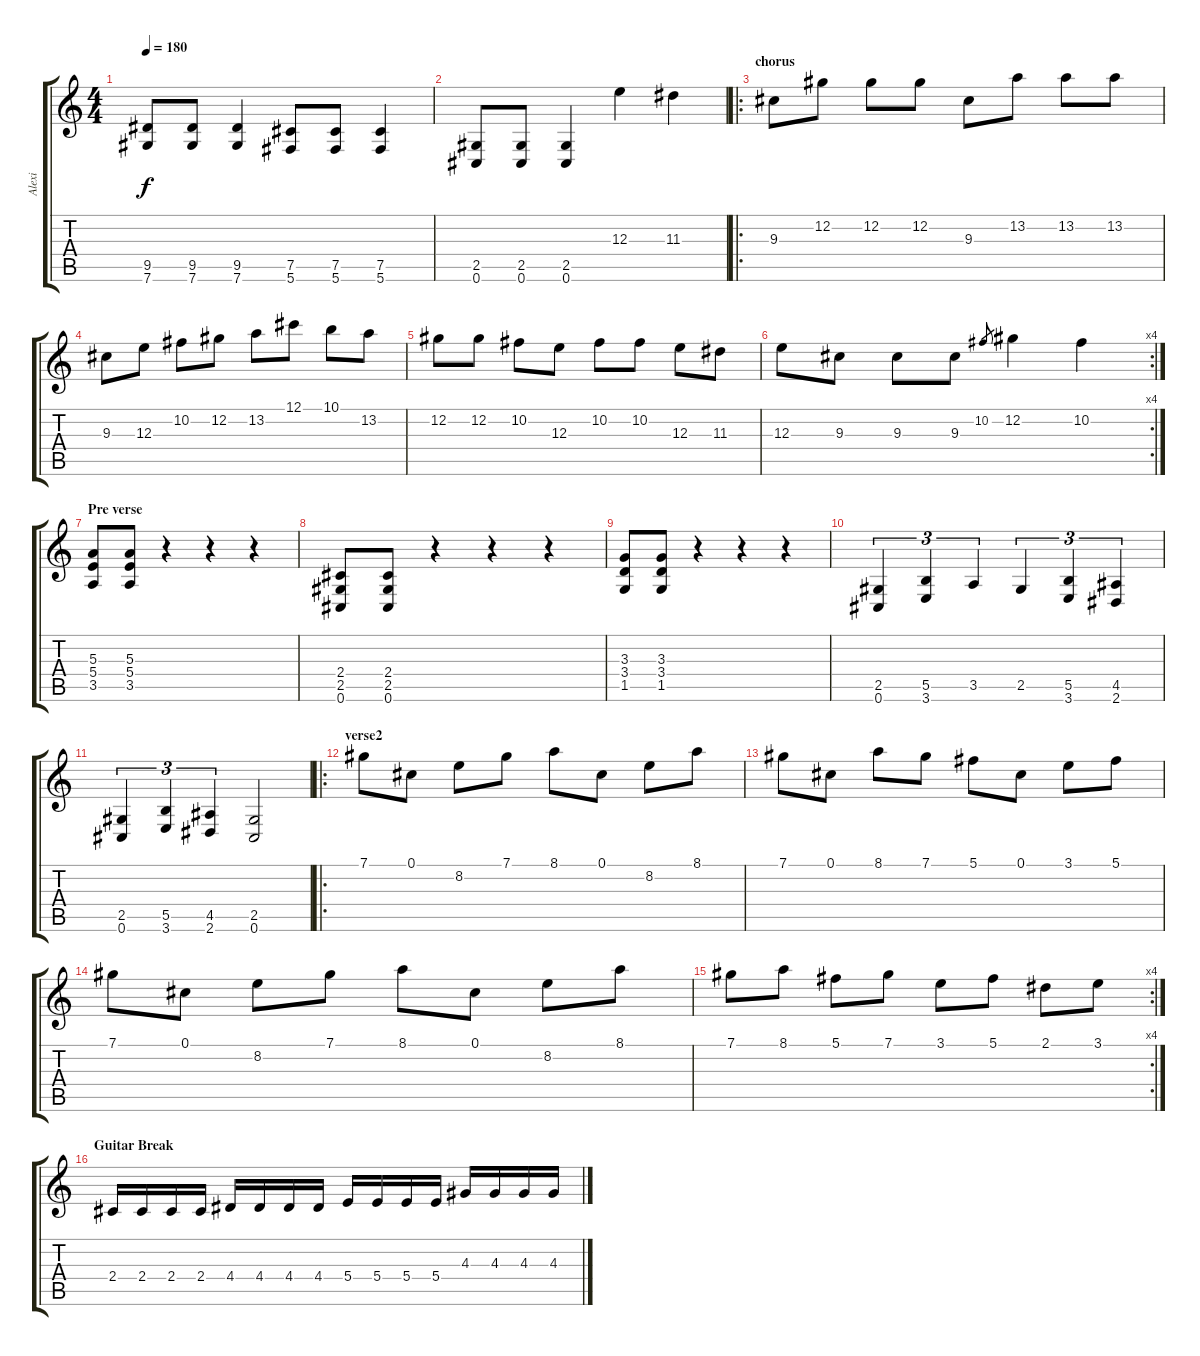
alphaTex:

\track ("Alexi " "Alexi ") {instrument distortionguitar}
\staff {score tabs}
\tuning (Db4 Ab3 E3 B2 Gb2 Db2) {hide}
\ts (4 4)
\tempo 180
\clef g2
\ks c
(9.5 7.6).8{dy f} (9.5 7.6).8 (9.5 7.6).4 (7.5 5.6).8 (7.5 5.6).8 (7.5 5.6).4 |
(2.5 0.6).8 (2.5 0.6).8 (2.5 0.6).4 12.3.4 11.3.4 |
\ro
\section ("" "chorus")
9.3.8 12.2.8 12.2.8 12.2.8 9.3.8 13.2.8 13.2.8 13.2.8 |
9.3.8 12.3.8 10.2.8 12.2.8 13.2.8 12.1.8 10.1.8 13.2.8 |
12.2.8 12.2.8 10.2.8 12.3.8 10.2.8 10.2.8 12.3.8 11.3.8 |
\rc 4
12.3.8 9.3.8 9.3.8 9.3.8 10.2.8{gr} 12.2.4 10.2.4 |
\section ("" "Pre verse")
(5.3 5.4 3.5).8 (5.3 5.4 3.5).8 r.4 r.4 r.4 |
(2.4 2.5 0.6).8 (2.4 2.5 0.6).8 r.4 r.4 r.4 |
(3.3 3.4 1.5).8 (3.3 3.4 1.5).8 r.4 r.4 r.4 |
(2.5 0.6).4{tu (3 2)} (5.5 3.6).4{tu (3 2)} 3.5.4{tu (3 2)} 2.5.4{tu (3 2)} (5.5 3.6).4{tu (3 2)} (4.5 2.6).4{tu (3 2)} |
(2.5 0.6).4{tu (3 2)} (5.5 3.6).4{tu (3 2)} (4.5 2.6).4{tu (3 2)} (2.5 0.6).2 |
\ro
\section ("" "verse2")
7.1.8 0.1.8 8.2.8 7.1.8 8.1.8 0.1.8 8.2.8 8.1.8 |
7.1.8 0.1.8 8.1.8 7.1.8 5.1.8 0.1.8 3.1.8 5.1.8 |
7.1.8 0.1.8 8.2.8 7.1.8 8.1.8 0.1.8 8.2.8 8.1.8 |
\rc 4
7.1.8 8.1.8 5.1.8 7.1.8 3.1.8 5.1.8 2.1.8 3.1.8 |
\section ("" "Guitar Break")
2.4.16 2.4.16 2.4.16 2.4.16 4.4.16 4.4.16 4.4.16 4.4.16 5.4.16 5.4.16 5.4.16 5.4.16 4.3.16 4.3.16 4.3.16 4.3.16
